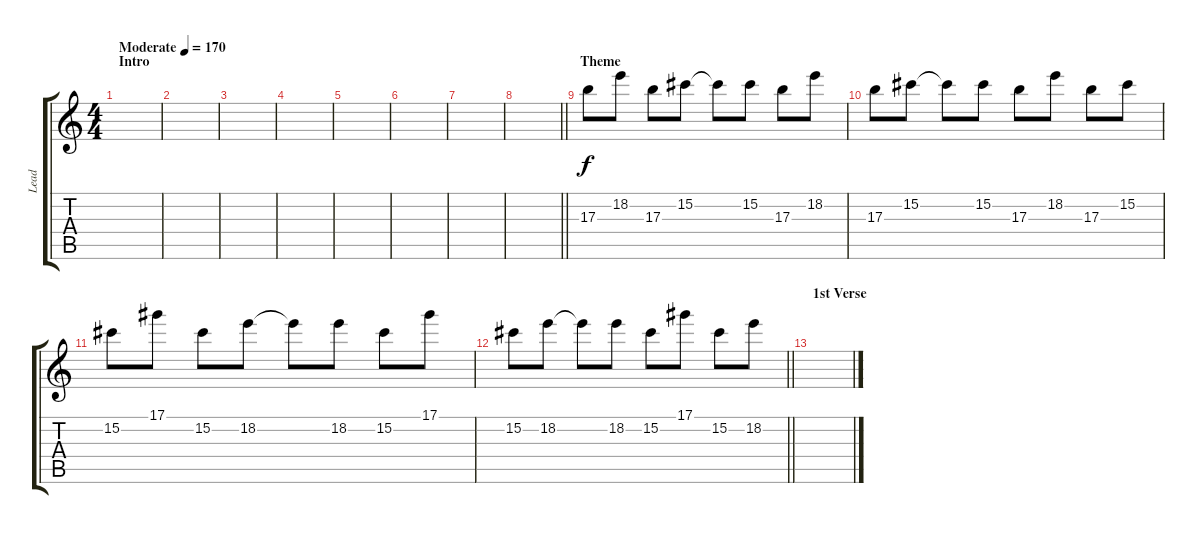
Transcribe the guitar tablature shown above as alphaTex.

\track ("Lead" "Lead") {instrument overdrivenguitar}
\staff {score tabs}
\tuning (Eb4 Bb3 Gb3 Db3 Ab2 Db2) {hide}
\ts (4 4)
\section ("" "Intro")
\tempo (170 "Moderate")
\clef g2
\ks c
|
|
|
|
|
|
|
\barLineRight lightlight
|
\section ("" "Theme")
17.3.8 18.2.8 17.3.8 15.2.8 15.2{t}.8 15.2.8 17.3.8 18.2.8 |
17.3.8 15.2.8 15.2{t}.8 15.2.8 17.3.8 18.2.8 17.3.8 15.2.8 |
15.2.8 17.1.8 15.2.8 18.2.8 18.2{t}.8 18.2.8 15.2.8 17.1.8 |
\barLineRight lightlight
15.2.8 18.2.8 18.2{t}.8 18.2.8 15.2.8 17.1.8 15.2.8 18.2.8 |
\section ("" "1st Verse")
